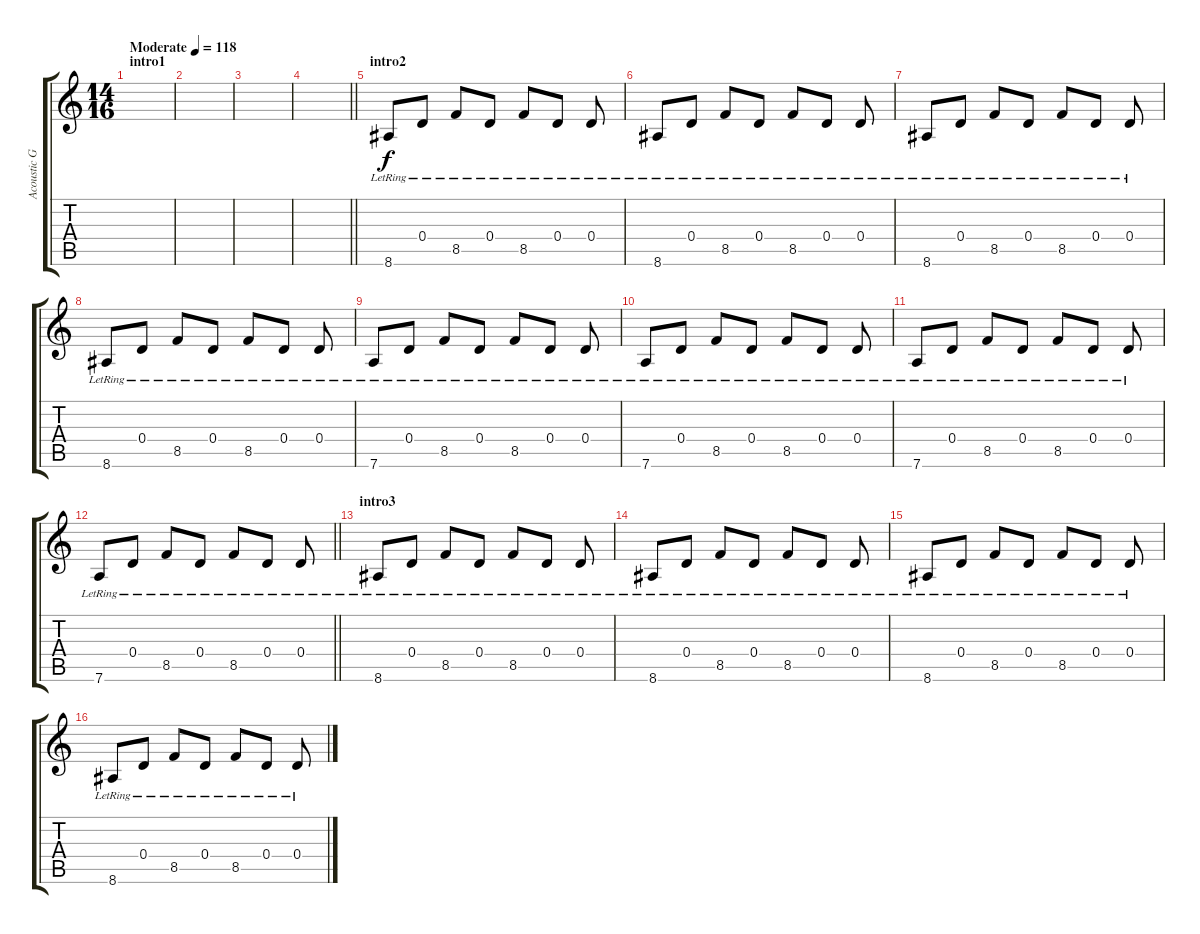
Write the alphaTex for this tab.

\track ("Acoustic Guitar (Mike Sullivan)" "Acoustic G") {instrument acousticguitarsteel}
\staff {score tabs}
\tuning (E4 B3 G3 D3 A2 D2) {hide}
\ts (14 16)
\section ("" "intro1")
\tempo (118 "Moderate")
\clef g2
\ks c
|
|
|
\barLineRight lightlight
|
\section ("" "intro2")
8.6{lr}.8 0.4{lr}.8 8.5{lr}.8 0.4{lr}.8 8.5{lr}.8 0.4{lr}.8 0.4{lr}.8 |
8.6{lr}.8 0.4{lr}.8 8.5{lr}.8 0.4{lr}.8 8.5{lr}.8 0.4{lr}.8 0.4{lr}.8 |
8.6{lr}.8 0.4{lr}.8 8.5{lr}.8 0.4{lr}.8 8.5{lr}.8 0.4{lr}.8 0.4{lr}.8 |
8.6{lr}.8 0.4{lr}.8 8.5{lr}.8 0.4{lr}.8 8.5{lr}.8 0.4{lr}.8 0.4{lr}.8 |
7.6{lr}.8 0.4{lr}.8 8.5{lr}.8 0.4{lr}.8 8.5{lr}.8 0.4{lr}.8 0.4{lr}.8 |
7.6{lr}.8 0.4{lr}.8 8.5{lr}.8 0.4{lr}.8 8.5{lr}.8 0.4{lr}.8 0.4{lr}.8 |
7.6{lr}.8 0.4{lr}.8 8.5{lr}.8 0.4{lr}.8 8.5{lr}.8 0.4{lr}.8 0.4{lr}.8 |
\barLineRight lightlight
7.6{lr}.8 0.4{lr}.8 8.5{lr}.8 0.4{lr}.8 8.5{lr}.8 0.4{lr}.8 0.4{lr}.8 |
\section ("" "intro3")
8.6{lr}.8 0.4{lr}.8 8.5{lr}.8 0.4{lr}.8 8.5{lr}.8 0.4{lr}.8 0.4{lr}.8 |
8.6{lr}.8 0.4{lr}.8 8.5{lr}.8 0.4{lr}.8 8.5{lr}.8 0.4{lr}.8 0.4{lr}.8 |
8.6{lr}.8 0.4{lr}.8 8.5{lr}.8 0.4{lr}.8 8.5{lr}.8 0.4{lr}.8 0.4{lr}.8 |
8.6{lr}.8 0.4{lr}.8 8.5{lr}.8 0.4{lr}.8 8.5{lr}.8 0.4{lr}.8 0.4{lr}.8
